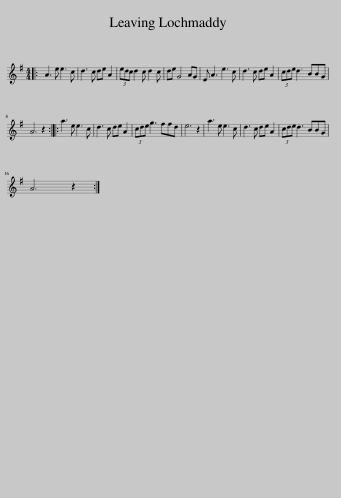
X:1
L:1/8
M:4/4
I:linebreak $
K:G
V:1 treble
V:1
|: A3 e e3 c | d3 c de A2 | (3edc d2 c d2 c | de G4 AG | E A3 e3 c | %5
 d3 c de A2 | (3cde d3 BBG |$ A6 z2 :: a3 e e3 c | d3 c de A2 | %10
 (3cde g3 ffd | e6 z2 | a3 e e3 c | d3 c de A2 | (3cde d3 BBG |$ %15
 A6 z2 :| %16
